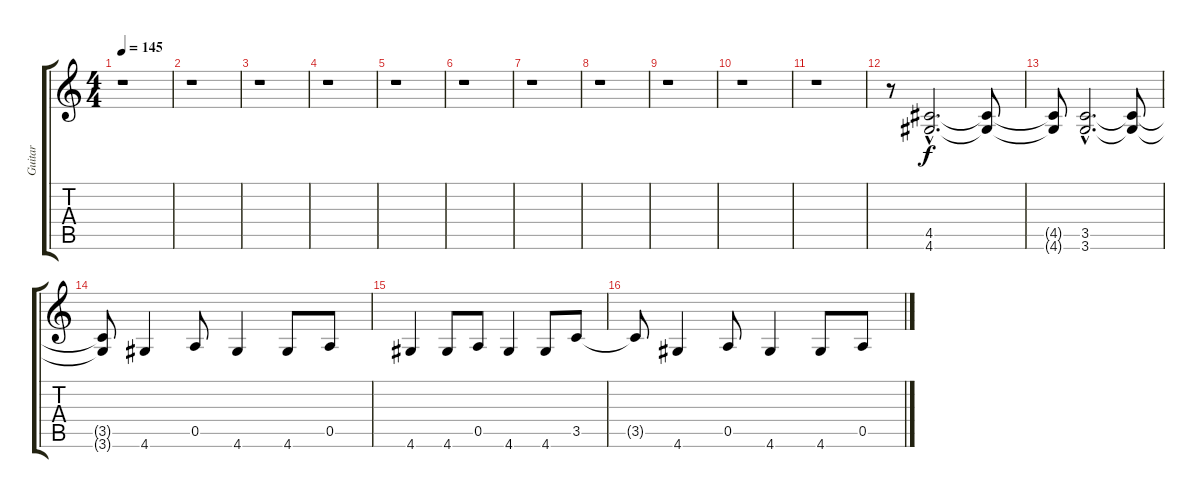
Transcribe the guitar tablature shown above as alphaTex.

\track ("Guitar" "Guitar") {instrument distortionguitar}
\staff {score tabs}
\tuning (E4 B3 G3 D3 A2 E2) {hide}
\ts (4 4)
\tempo 145
\clef g2
\ks c
r.1{dy f} |
r.1 |
r.1 |
r.1 |
r.1 |
r.1 |
r.1 |
r.1 |
r.1 |
r.1 |
r.1 |
r.8 (4.5{hac} 4.6{hac}).2{d} (4.5{t} 4.6{t}).8 |
(4.5{t} 4.6{t}).8 (3.5{hac} 3.6{hac}).2{d} (3.5{t} 3.6{t}).8 |
(3.5{t} 3.6{t}).8 4.6.4 0.5.8 4.6.4 4.6.8 0.5.8 |
4.6.4 4.6.8 0.5.8 4.6.4 4.6.8 3.5.8 |
3.5{t}.8 4.6.4 0.5.8 4.6.4 4.6.8 0.5.8
